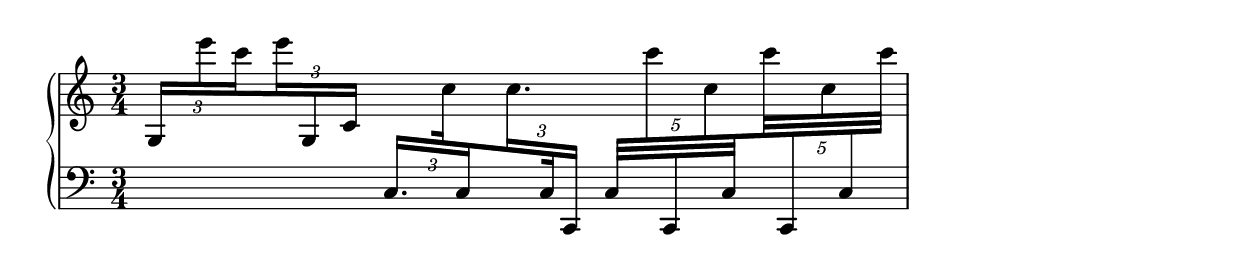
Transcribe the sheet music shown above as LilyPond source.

\version "2.19.21"

\header {
  texidoc = "Tuplet numbers are positioned correctly on kneed French-style beams."
}

\layout {
  indent = 0
  ragged-right = ##t
}

top = \change Staff = "1"
bottom = \change Staff = "2"

music =
\relative {
  \time 3/4
  \override Beam.auto-knee-gap = 1
  \override Stem.french-beaming = ##t
  \override TupletBracket.bracket-visibility = ##f
  \set subdivideBeams = ##t
  \set baseMoment = #(ly:make-moment 1 8)
  \tuplet 3/2 8 {
    g16 e''' c e g,,, c
    \bottom c,16. \top c''32 \bottom c,,16
    \top c''16. \bottom c,,32 c,16
  }
  \tuplet 5/4 8 {
    c'32 \top c''' \bottom c,,,, \top c''' \bottom c,,
    \top c'''32 \bottom c,,,, \top c''' \bottom c,, \top c'''
  }
}

\new PianoStaff <<
  \new Staff = "1" {
    \music
  }
  \new Staff = "2" {
    \clef bass
    s2.
  }
>>
